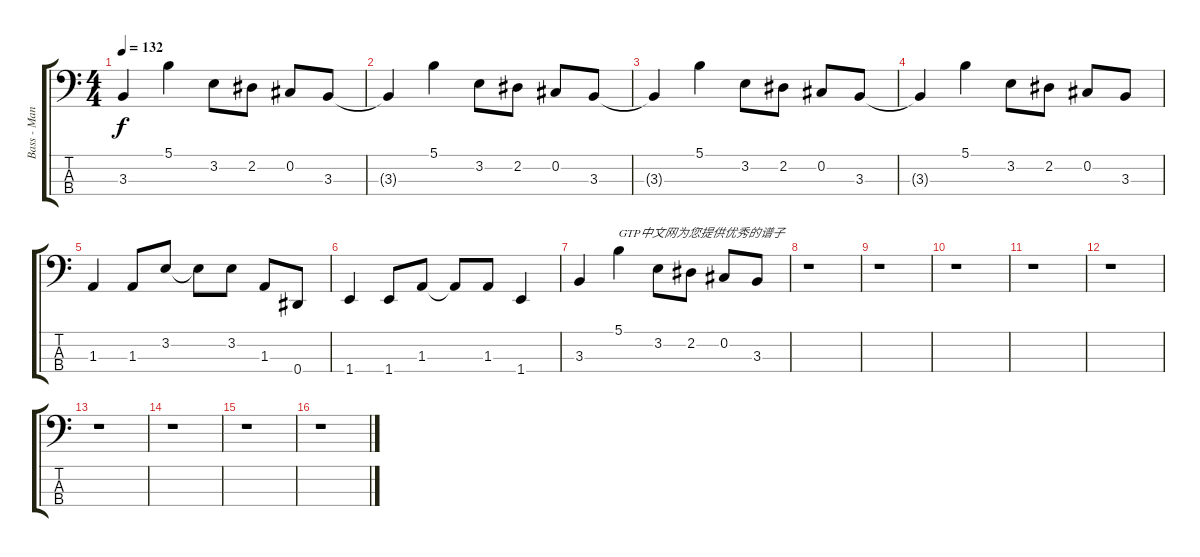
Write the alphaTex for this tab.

\track ("Bass - Mani" "Bass - Man") {instrument electricbasspick}
\staff {score tabs}
\tuning (Gb2 Db2 Ab1 Eb1) {hide}
\ts (4 4)
\tempo 132
\clef f4
\ks c
3.3{t}.4{dy f} 5.1.4 3.2.8 2.2.8 0.2.8 3.3.8 |
3.3{t}.4 5.1.4 3.2.8 2.2.8 0.2.8 3.3.8 |
3.3{t}.4 5.1.4 3.2.8 2.2.8 0.2.8 3.3.8 |
3.3{t}.4 5.1.4 3.2.8 2.2.8 0.2.8 3.3.8 |
1.3.4 1.3.8 3.2.8 3.2{t}.8 3.2.8 1.3.8 0.4.8 |
1.4.4 1.4.8 1.3.8 1.3{t}.8 1.3.8 1.4.4 |
3.3.4 5.1.4{txt "GTP中文网为您提供优秀的谱子"} 3.2.8 2.2.8 0.2.8 3.3.8 |
r.1 |
r.1 |
r.1 |
r.1 |
r.1 |
r.1 |
r.1 |
r.1 |
r.1
